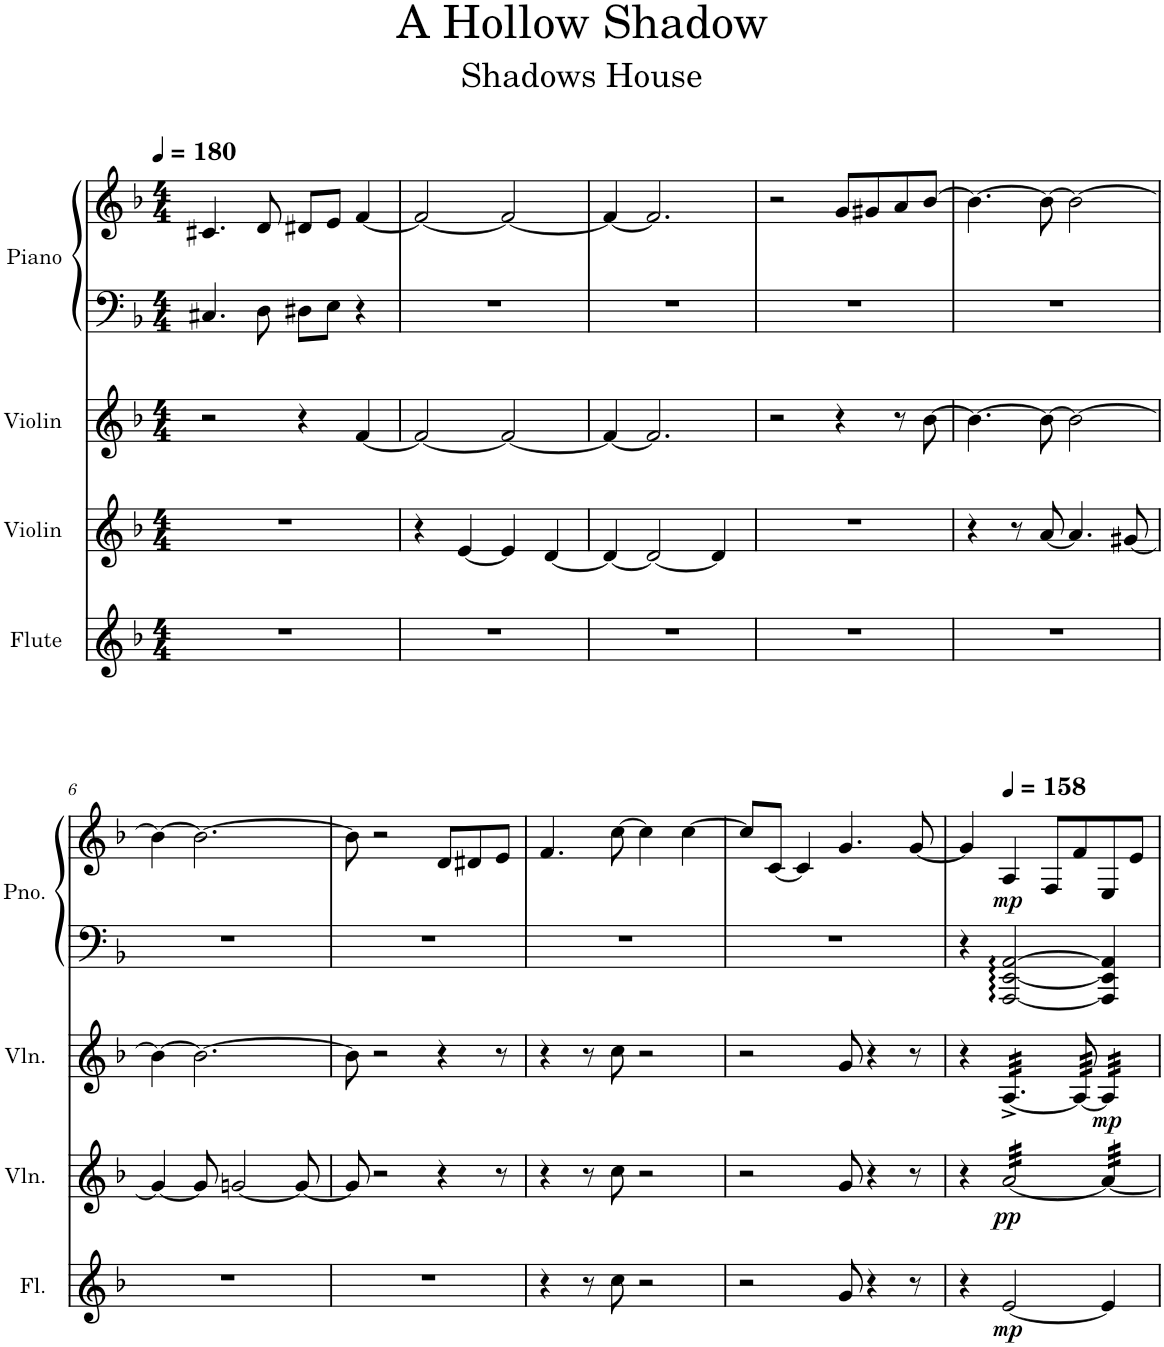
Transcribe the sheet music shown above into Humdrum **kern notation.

**kern	**dynam	**kern	**dynam	**kern	**dynam	**kern	**kern	**dynam
*part4	*part4	*part3	*part3	*part2	*part2	*part1	*part1	*part1
*staff5	*staff5	*staff4	*staff4	*staff3	*staff3	*staff2	*staff1	*staff1/2
*I"Flute	*	*I"Violin	*	*I"Violin	*	*I"Piano	*	*
*I'Fl.	*	*I'Vln.	*	*I'Vln.	*	*I'Pno.	*	*
*clefG2	*	*clefG2	*	*clefG2	*	*clefF4	*clefG2	*
*k[b-]	*	*k[b-]	*	*k[b-]	*	*k[b-]	*k[b-]	*
*M4/4	*	*M4/4	*	*M4/4	*	*M4/4	*M4/4	*
*MM180	*	*MM180	*	*MM180	*	*MM180	*MM180	*
=1	=1	=1	=1	=1	=1	=1	=1	=1
1r	.	1r	.	2r	.	4.C#X/	4.c#X/	.
.	.	.	.	.	.	8D\	8d/	.
.	.	.	.	4r	.	8D#X\L	8d#X/L	.
.	.	.	.	.	.	8E\J	8e/J	.
.	.	.	.	[4f/	.	4r	[4f/	.
=2	=2	=2	=2	=2	=2	=2	=2	=2
1r	.	4r	.	2f/_	.	1r	2f/_	.
.	.	[4e/	.	.	.	.	.	.
.	.	4e/]	.	2f/_	.	.	2f/_	.
.	.	[4d/	.	.	.	.	.	.
=3	=3	=3	=3	=3	=3	=3	=3	=3
1r	.	4d/_	.	4f/_	.	1r	4f/_	.
.	.	2d/_	.	2.f/]	.	.	2.f/]	.
.	.	4d/]	.	.	.	.	.	.
=4	=4	=4	=4	=4	=4	=4	=4	=4
1r	.	1r	.	2r	.	1r	2r	.
.	.	.	.	4r	.	.	8g/L	.
.	.	.	.	.	.	.	8g#X/	.
.	.	.	.	8r	.	.	8a/	.
.	.	.	.	[8b-\	.	.	[8b-/J	.
=5	=5	=5	=5	=5	=5	=5	=5	=5
1r	.	4r	.	4.b-\_	.	1r	4.b-\_	.
.	.	8r	.	.	.	.	.	.
.	.	[8a/	.	8b-\_	.	.	8b-\_	.
.	.	4.a/]	.	2b-\_	.	.	2b-\_	.
.	.	[8g#X/	.	.	.	.	.	.
!!LO:LB:g=z
=6	=6	=6	=6	=6	=6	=6	=6	=6
1r	.	4g#/_	.	4b-\_	.	1r	4b-\_	.
.	.	8g#/]	.	2.b-\_	.	.	2.b-\_	.
.	.	[2gn/	.	.	.	.	.	.
.	.	8g/_	.	.	.	.	.	.
=7	=7	=7	=7	=7	=7	=7	=7	=7
1r	.	8g/]	.	8b-\]	.	1r	8b-\]	.
.	.	2r	.	2r	.	.	2r	.
.	.	4r	.	4r	.	.	8d/L	.
.	.	.	.	.	.	.	8d#X/	.
.	.	8r	.	8r	.	.	8e/J	.
=8	=8	=8	=8	=8	=8	=8	=8	=8
4r	.	4r	.	4r	.	1r	4.f/	.
8r	.	8r	.	8r	.	.	.	.
8cc\	.	8cc\	.	8cc\	.	.	[8cc\	.
2r	.	2r	.	2r	.	.	4cc\]	.
.	.	.	.	.	.	.	[4cc\	.
=9	=9	=9	=9	=9	=9	=9	=9	=9
2r	.	2r	.	2r	.	1r	8cc/L]	.
.	.	.	.	.	.	.	[8c/J	.
.	.	.	.	.	.	.	4c/]	.
8g/	.	8g/	.	8g/	.	.	4.g/	.
4r	.	4r	.	4r	.	.	.	.
8r	.	8r	.	8r	.	.	[8g/	.
=10	=10	=10	=10	=10	=10	=10	=10	=10
4r	.	4r	.	4r	.	4r	4g/]	.
*	*	*	*	*	*	*	*MM158	*
!	!LO:DY:b	!	!LO:DY:b	!	!	!	!	!LO:DY:b
*	*	*tremolo	*	*	*	*	*	*
*	*	*	*	*tremolo	*	*	*	*
[2e/	mp	[32a/LLL	pp	[32A^/LLL	.	[2AAA/: [2EE/: [2AA/:	4A/	mp
.	.	32a/	.	32A^/	.	.	.	.
.	.	32a/	.	32A^/	.	.	.	.
.	.	32a/	.	32A^/	.	.	.	.
.	.	32a/	.	32A^/	.	.	.	.
.	.	32a/	.	32A^/	.	.	.	.
.	.	32a/	.	32A^/	.	.	.	.
.	.	32a/	.	32A^/	.	.	.	.
.	.	32a/	.	32A^/	.	.	8F/L	.
.	.	32a/	.	32A^/	.	.	.	.
.	.	32a/	.	32A^/	.	.	.	.
.	.	32a/	.	32A^/JJJ	.	.	.	.
.	.	32a/	.	64A/	.	.	8f/	.
.	.	.	.	64A/	.	.	.	.
.	.	32a/	.	64A/	.	.	.	.
.	.	.	.	64A/	.	.	.	.
.	.	32a/	.	64A/	.	.	.	.
.	.	.	.	64A/	.	.	.	.
.	.	32a/JJJ	.	64A/	.	.	.	.
.	.	.	.	64A/	.	.	.	.
!	!	!	!	!	!LO:DY:b	!	!	!
4e/]	.	32a/LLL	.	32A/]LLL	mp	4AAA/] 4EE/] 4AA/]	8E/	.
.	.	32a/	.	32A/	.	.	.	.
.	.	32a/	.	32A/	.	.	.	.
.	.	32a/	.	32A/	.	.	.	.
.	.	32a/	.	32A/	.	.	8e/J	.
.	.	32a/	.	32A/	.	.	.	.
.	.	32a/	.	32A/	.	.	.	.
.	.	32a/JJJ	.	32A/JJJ	.	.	.	.
*	*	*	*	*Xtremolo	*	*	*	*
*	*	*Xtremolo	*	*	*	*	*	*
=	=	=	=	=	=	=	=	=
*-	*-	*-	*-	*-	*-	*-	*-	*-
